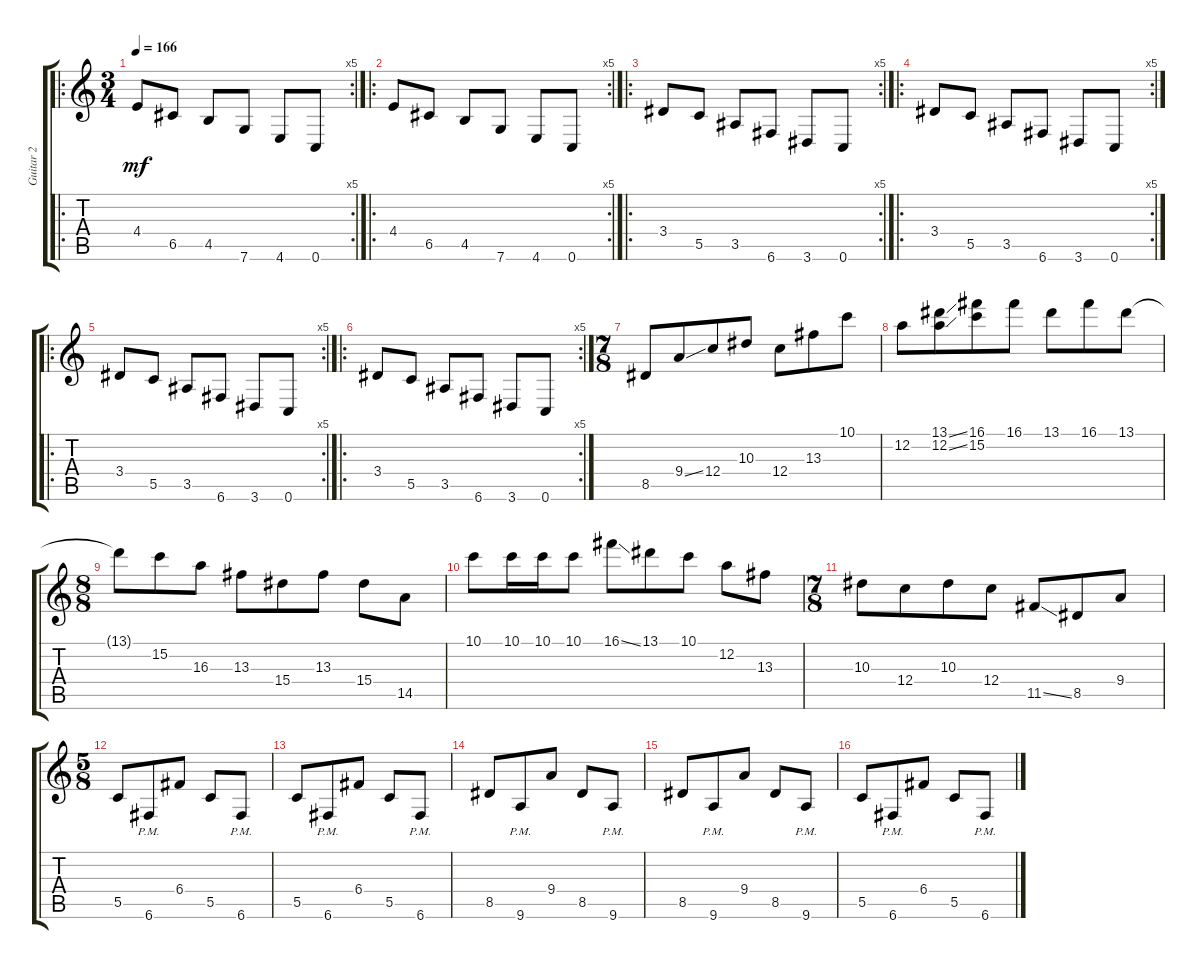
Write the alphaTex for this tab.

\track ("Guitar 2" "Guitar 2") {instrument distortionguitar}
\staff {score tabs}
\tuning (D4 A3 F3 C3 G2 C2) {hide}
\ro
\rc 5
\ts (3 4)
\tempo 166
\clef g2
\ks c
4.4.8{dy mf} 6.5.8 4.5.8 7.6.8 4.6.8 0.6.8 |
\ro
\rc 5
4.4.8 6.5.8 4.5.8 7.6.8 4.6.8 0.6.8 |
\ro
\rc 5
3.4.8 5.5.8 3.5.8 6.6.8 3.6.8 0.6.8 |
\ro
\rc 5
3.4.8 5.5.8 3.5.8 6.6.8 3.6.8 0.6.8 |
\ro
\rc 5
3.4.8 5.5.8 3.5.8 6.6.8 3.6.8 0.6.8 |
\ro
\rc 5
3.4.8 5.5.8 3.5.8 6.6.8 3.6.8 0.6.8 |
\ts (7 8)
8.5.8 9.4{ss}.8 12.4.8 10.3.8 12.4.8 13.3.8 10.1.8 |
12.2.8 (13.1{ss} 12.2{ss}).8 (16.1 15.2).8 16.1.8 13.1.8 16.1.8 13.1.8 |
\ts (8 8)
13.1{t}.8 15.2.8 16.3.8 13.3.8 15.4.8 13.3.8 15.4.8 14.5.8 |
10.1.8 10.1.16 10.1.16 10.1.8 16.1{ss}.8 13.1.8 10.1.8 12.2.8 13.3.8 |
\ts (7 8)
10.3.8 12.4.8 10.3.8 12.4.8 11.5{ss}.8 8.5.8 9.4.8 |
\ts (5 8)
5.5.8 6.6{pm}.8 6.4.8 5.5.8 6.6{pm}.8 |
5.5.8 6.6{pm}.8 6.4.8 5.5.8 6.6{pm}.8 |
8.5.8 9.6{pm}.8 9.4.8 8.5.8 9.6{pm}.8 |
8.5.8 9.6{pm}.8 9.4.8 8.5.8 9.6{pm}.8 |
5.5.8 6.6{pm}.8 6.4.8 5.5.8 6.6{pm}.8
